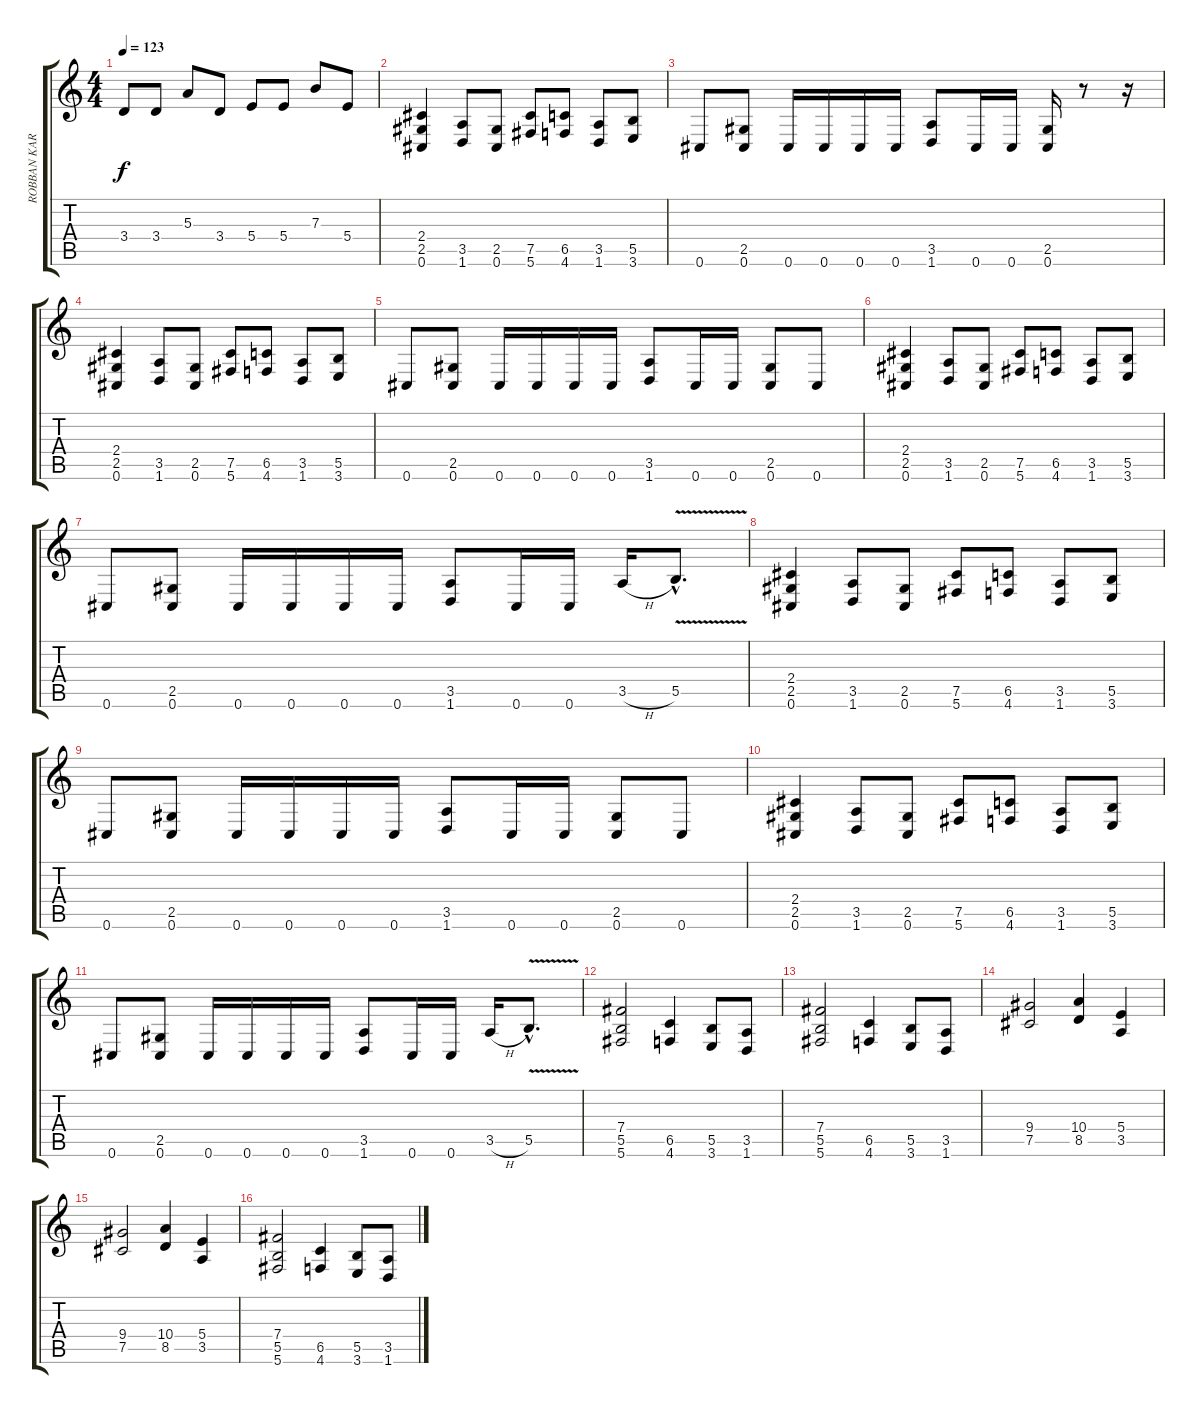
\track ("ROBBAN KARLSSON " "ROBBAN KAR") {instrument distortionguitar}
\staff {score tabs}
\tuning (Db4 Ab3 E3 B2 Gb2 Db2) {hide}
\ts (4 4)
\tempo 123
\clef g2
\ks c
3.4.8{dy f} 3.4.8 5.3.8 3.4.8 5.4.8 5.4.8 7.3.8 5.4.8 |
(2.4 2.5 0.6).4{volume 13 instrument distortionguitar} (3.5 1.6).8 (2.5 0.6).8 (7.5 5.6).8 (6.5 4.6).8 (3.5 1.6).8 (5.5 3.6).8 |
0.6.8 (2.5 0.6).8 0.6.16 0.6.16 0.6.16 0.6.16 (3.5 1.6).8 0.6.16 0.6.16 (2.5 0.6).16 r.8 r.16 |
(2.4 2.5 0.6).4 (3.5 1.6).8 (2.5 0.6).8 (7.5 5.6).8 (6.5 4.6).8 (3.5 1.6).8 (5.5 3.6).8 |
0.6.8 (2.5 0.6).8 0.6.16 0.6.16 0.6.16 0.6.16 (3.5 1.6).8 0.6.16 0.6.16 (2.5 0.6).8 0.6.8 |
(2.4 2.5 0.6).4 (3.5 1.6).8 (2.5 0.6).8 (7.5 5.6).8 (6.5 4.6).8 (3.5 1.6).8 (5.5 3.6).8 |
0.6.8 (2.5 0.6).8 0.6.16 0.6.16 0.6.16 0.6.16 (3.5 1.6).8 0.6.16 0.6.16 3.5{h}.16 5.5{v hac}.8{d} |
(2.4 2.5 0.6).4 (3.5 1.6).8 (2.5 0.6).8 (7.5 5.6).8 (6.5 4.6).8 (3.5 1.6).8 (5.5 3.6).8 |
0.6.8 (2.5 0.6).8 0.6.16 0.6.16 0.6.16 0.6.16 (3.5 1.6).8 0.6.16 0.6.16 (2.5 0.6).8 0.6.8 |
(2.4 2.5 0.6).4 (3.5 1.6).8 (2.5 0.6).8 (7.5 5.6).8 (6.5 4.6).8 (3.5 1.6).8 (5.5 3.6).8 |
0.6.8 (2.5 0.6).8 0.6.16 0.6.16 0.6.16 0.6.16 (3.5 1.6).8 0.6.16 0.6.16 3.5{h}.16 5.5{v hac}.8{d} |
(7.4 5.5 5.6).2 (6.5 4.6).4 (5.5 3.6).8 (3.5 1.6).8 |
(7.4 5.5 5.6).2 (6.5 4.6).4 (5.5 3.6).8 (3.5 1.6).8 |
(9.4 7.5).2 (10.4 8.5).4 (5.4 3.5).4 |
(9.4 7.5).2 (10.4 8.5).4 (5.4 3.5).4 |
(7.4 5.5 5.6).2 (6.5 4.6).4 (5.5 3.6).8 (3.5 1.6).8
